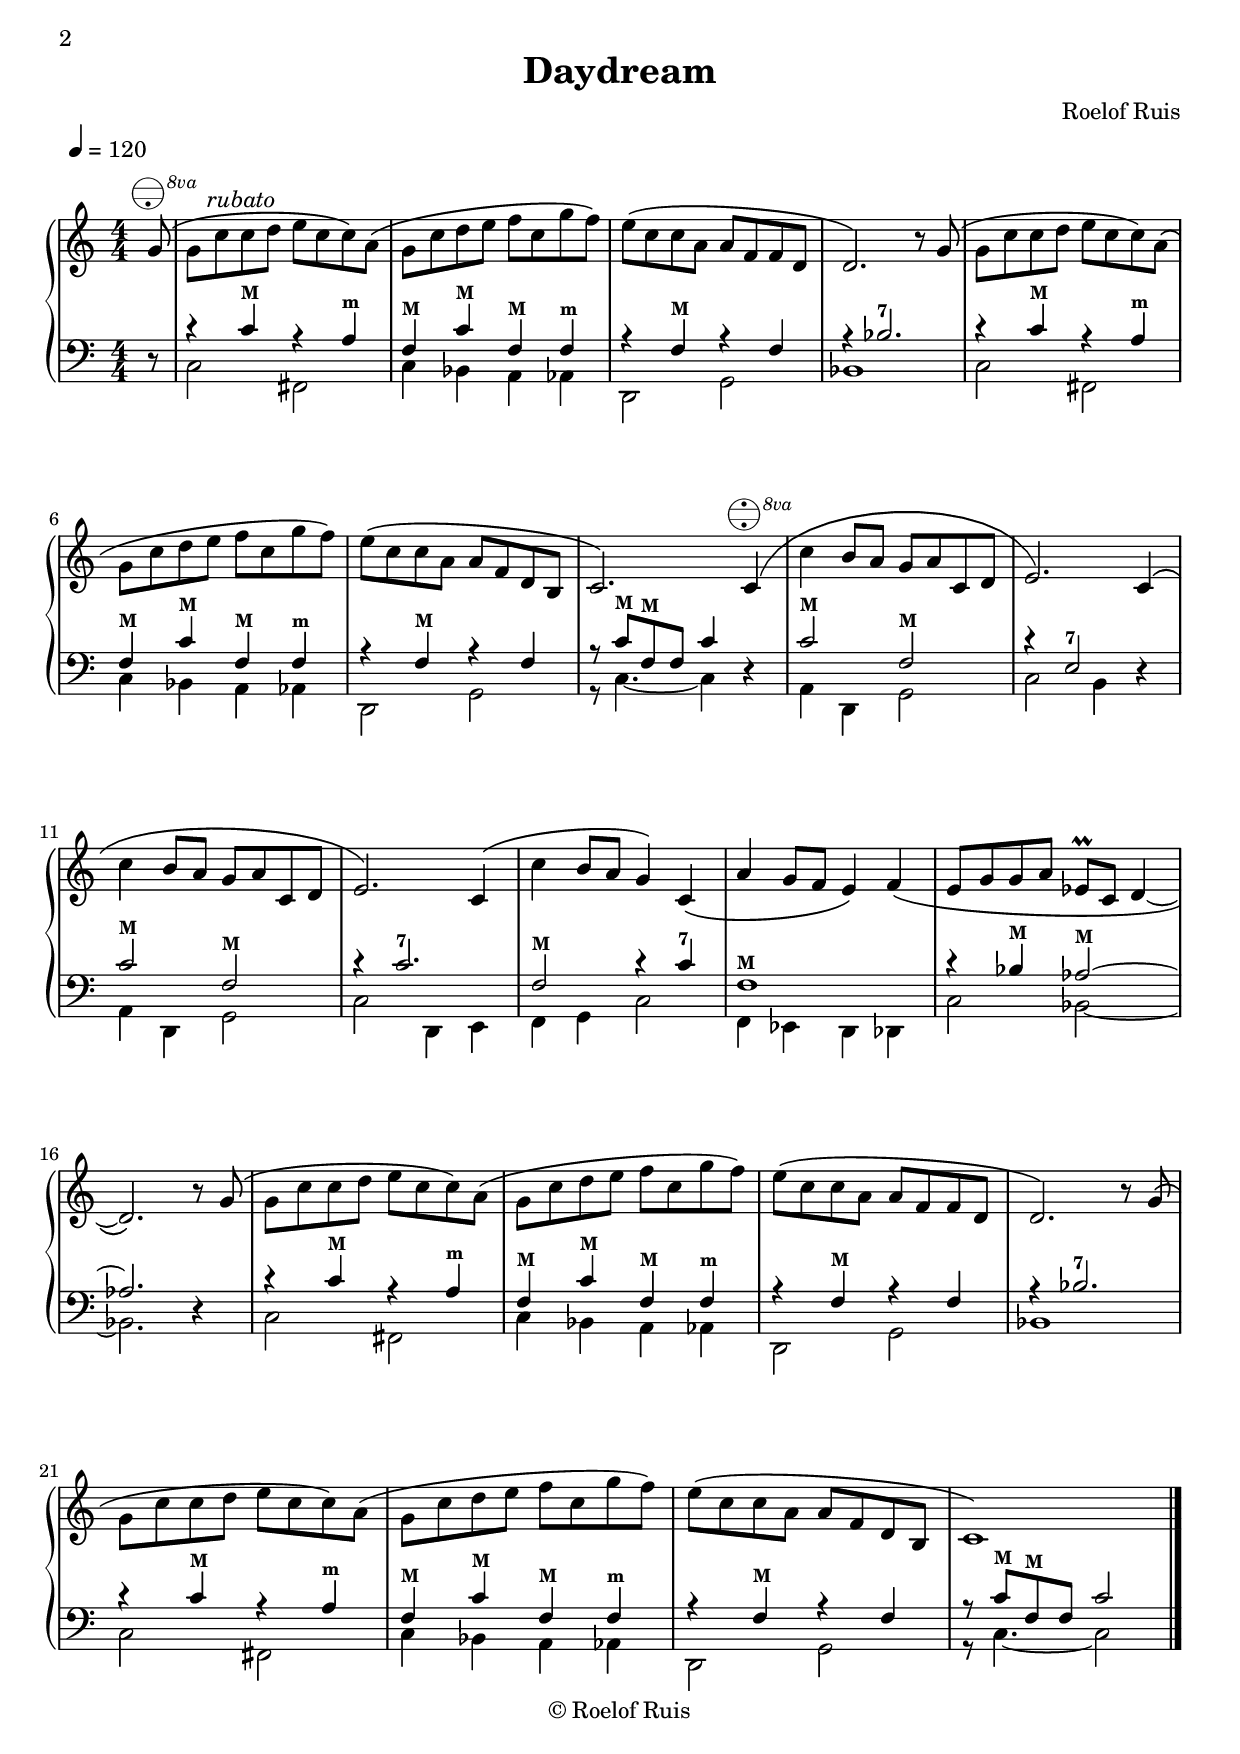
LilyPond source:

\version "2.20.0"

\version "2.20.0"

% ---- Bellows ----
out = ^\markup { \musicglyph #"accordion.pull" }
in = ^\markup { \musicglyph #"accordion.push" }

outsub = _\markup { \musicglyph #"accordion.pull" }
insub = _\markup { \musicglyph #"accordion.push" }

% ---- Basses ----
mj = ^\markup { \bold \magnify #0.8 { \roman M } }
mn = ^\markup { \bold \magnify #0.8 { \roman m } }
spt = ^\markup { \bold \magnify #0.8 { \roman 7 } }
vsp = ^\markup { \bold \magnify #0.8 { \roman v7 } }

bbass = _\markup {\box {\bold{BB}}}
sbass = _\markup {\box {\bold{SB}}}

% ---- Registers ----

eightva = \markup {\italic \translate #'(1.8 . 0) \raise #2 \magnify #0.8 {"8va"}}
loco    = \markup {\italic \translate #'(1.8 . 0) \raise #2 \magnify #0.8 {"loco"}}

dot = \markup {
  \musicglyph #"accordion.dot"
}

freebass = \markup {
  \musicglyph #"accordion.freebass"
}

discant = \markup {
  \musicglyph #"accordion.discant"
}

fbregz = ^\markup {
  \whiteout
  \combine
  \freebass
  \raise #0.5 \dot
}

regz = ^\markup {
  \whiteout
  \combine
  \discant
  \raise #0.5 \dot
}

regez = ^\markup {
  \whiteout
  \combine
  \discant
    \combine
    \raise #0.5 \dot
    \eightva
}

rega = ^\markup {
  \whiteout
  \combine
  \discant
  \raise #1.5 \dot
}

regzdba = ^\markup {
  \whiteout
  \combine
  \discant
  \combine
    \raise #0.5 \dot
    \combine
      \raise #1.5 \dot
      \translate #'(-1 . 0) \raise #1.5 \dot
}

regdbav = ^\markup {
  \whiteout
  \combine
  \discant
  \combine
    \raise #2.5 \dot
    \combine
      \raise #1.5 \dot
      \translate #'(-1 . 0) \raise #1.5 \dot
}

regav = ^\markup {
  \whiteout
  \combine
  \discant
  \combine
    \raise #2.5 \dot
    \raise #1.5 \dot
}

regdbaz = ^\markup {
  \whiteout
  \combine
  \discant
  \combine
    \raise #0.5 \dot
    \combine
      \raise #1.5 \dot
      \translate #'(-1 . 0) \raise #1.5 \dot
}

regdba = ^\markup {
  \whiteout
  \combine
  \discant
  \combine
    \raise #1.5 \dot
    \translate #'(-1 . 0) \raise #1.5 \dot
}

regza = ^\markup {
  \whiteout
  \combine
  \discant
  \combine
    \raise #0.5 \dot
    \raise #1.5 \dot
}

regeza = ^\markup {
  \whiteout
  \combine
  \discant
  \combine
    \raise #0.5 \dot
    \combine
      \raise #1.5 \dot
      \eightva
}

regzv = ^\markup {
  \whiteout
  \combine
  \discant
  \combine
    \raise #0.5 \dot
    \raise #2.5 \dot
}

regzav = ^\markup {
  \whiteout
  \combine
  \discant
  \combine
    \raise #2.5 \dot
    \combine
      \raise #1.5 \dot
      \raise #0.5 \dot
}

regezv = ^\markup {
  \whiteout
  \combine
  \discant
  \combine
    \raise #0.5 \dot
    \combine
      \raise #2.5 \dot
      \eightva
}

regzacv = ^\markup {
  \whiteout
  \combine
  \discant
  \combine
    \raise #2.5 \dot
    \combine
      \translate #'(-1 . 0) \raise #1.5 \dot
      \raise #0.5 \dot
}

regzacvl = ^\markup {
  \whiteout
  \combine
  \discant
  \combine
    \raise #2.5 \dot
    \combine
      \translate #'(-1 . 0) \raise #1.5 \dot
      \combine
        \raise # 0.5 \dot
        \loco
}

regzdbav = ^\markup {
  \whiteout
  \combine
  \discant
  \combine
    \raise #2.5 \dot
    \combine
      \raise #1.5 \dot
      \combine
      \translate #'(-1 . 0) \raise #1.5 \dot
      \raise #0.5 \dot
}









% ---- Other functionality ----

simile = \markup "simile"
subp = _\markup{ \italic sub \dynamic p }


options = {
  \numericTimeSignature
  \time 4/4
  \override Score.MetronomeMark.X-offset = #1
  \override Score.MetronomeMark.Y-offset = #8
  \tempo 4=120
  \key c \major
}

staffRight = {
  \clef treble
  \options

  \relative c'' {
    \partial 8 g8\(\regez^\markup { \halign #-2.7 \italic "rubato" } |
    g8 c c d e c c\) a\( |
    g c d e f c g' f\) |
    e\( c c a a f f d |
    d2.\) r8 g8\( |
    g c c d e c c\) a\( |
    g c d e f c g' f\) |
    e\( c c a a f d b |
    c2.\) c4\(\regezv |
    c' b8 a g a c, d |
    e2.\) c4\( |
    c' b8 a g a c, d |
    e2.\) c4\( |
    c' b8 a g4\) c,\( |
    a' g8 f e4\) f\( |
    e8 g g a es\prall c d4~ |
    d2.\) r8 g\( |
    g8 c c d e c c\) a\( |
    g c d e f c g' f\) |
    e\( c c a a f f d |
    d2.\) r8 g8\( |
    g c c d e c c\) a\( |
    g c d e f c g' f\) |
    e\( c c a a f d b |
    c1\) |
    \bar "|."
  }
}

staffLeft = {
  \clef bass
  \options

  \partial 8 r8
  << { r4 c'\mj r4 a\mn } \\ { c2 fis, } >> |
  << { f4\mj c'\mj f\mj f\mn } \\ { c4 bes, a, as, } >> |
  << { r4 f\mj r f } \\ { d,2 g,2 } >> |
  << { r4 bes2.\spt } \\ { bes,1 } >> |
  << { r4 c'\mj r4 a\mn } \\ { c2 fis, } >> |
  << { f4\mj c'\mj f\mj f\mn } \\ { c4 bes, a, as, } >> |
  << { r4 f\mj r f } \\ { d,2 g,2 } >> |
  << { r8 c'\mj f\mj f c'4 s4 } \\ { r8 c4.~ c4 d4 \rest } >> |

  << { c'2\mj f\mj } \\ { a,4 d, g,2 } >> |
  << { r4 e2\spt s4 } \\ { c2 b,4 d4 \rest } >> |
  << { c'2\mj f\mj } \\ { a,4 d, g,2 } >> |
  << { r4 c'2.\spt  } \\ { c2 d,4 e, } >> |
  << { f2\mj r4 c'4\spt } \\ { f,4 g, c2 } >> |
  << { f1\mj } \\ { f,4 es, d, des, } >> |
  << { r4 bes4\mj as2\mj~ } \\ { c2 bes,2~ } >> |
  << { as2. } \\ { bes,2. d4 \rest } >> |
  
  << { r4 c'\mj r4 a\mn } \\ { c2 fis, } >> |
  << { f4\mj c'\mj f\mj f\mn } \\ { c4 bes, a, as, } >> |
  << { r4 f\mj r f } \\ { d,2 g,2 } >> |
  << { r4 bes2.\spt } \\ { bes,1 } >> |
  << { r4 c'\mj r4 a\mn } \\ { c2 fis, } >> |
  << { f4\mj c'\mj f\mj f\mn } \\ { c4 bes, a, as, } >> |
  << { r4 f\mj r f } \\ { d,2 g,2 } >> |
  << { r8 c'\mj f\mj f c'2 } \\ { r8 c4.~ c2 } >> |

  \bar "|."
}

dynamicsStaff = \new Dynamics {
  \time 4/4

  % add dynamics
}

\book {
  
  \header {
    title = "Daydream"
    composer = "Roelof Ruis"
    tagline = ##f
    instrumentName = "Accordion"
    year = "2022"
    description = "This piece is a tiny exploration of the possibilities of standard bass accompanyment to a single voice melody."
    info = "For Standard Bass - Difficulty: Medium"
    permission = "Licensed under the Creative Commons Attribution-NoDerivatives 4.0 International License."
    projecturl = "https://github.com/RoelofRuis/free-sheets"
    version = "September 2022"
  }

  \paper {
    max-systems-per-page = 5
    min-systems-per-page = 5
    ragged-last-bottom = ##t

    indent = 0.0
    print-all-headers = ##t
    
    bookTitleMarkup = \markup {
      \column {
        \vspace #3
        \fill-line { \fontsize #8 \fromproperty #'header:title }
        \vspace #2
        \fill-line { \fontsize #6 \italic \fromproperty #'header:composer }
        \vspace #.5
        \fill-line { \fontsize #2 \fromproperty #'header:year }
        \vspace #3
        \fill-line { \fontsize #4 \fromproperty #'header:instrumentName }
        \vspace #10
        \override #'(line-width . 55)
        \fontsize #1
        \justify-field #'header:description
        \vspace #1
        \fontsize #1
        \justify-field #'header:info
        \vspace #4
        \override #'(line-width . 55)
        \fontsize #1
        \justify-field #'header:permission
        \vspace #1
        \vspace #14
        \justify { \char ##x00A9 Roelof Ruis \concat { " - Version " \fromproperty #'header:version } }
        \typewriter { \fromproperty #'header:projecturl }
      }
    }
    
    oddFooterMarkup = \markup {
      \fill-line {
        \center-column {
          \on-the-fly #part-first-page ""
          \on-the-fly #not-first-page \line { \char ##x00A9 Roelof Ruis }
        }
      }
    }  
  }

  \score {
    \header {
      breakbefore = ##t
    }

    \new PianoStaff <<
      \new Staff = "right" \with {midiInstrument = "bright acoustic"} \staffRight
      \dynamicsStaff
      \new Staff = "left" \with {midiInstrument = "bright acoustic"} \staffLeft
    >>

    \layout {}
    
    \midi {}
  }
}
